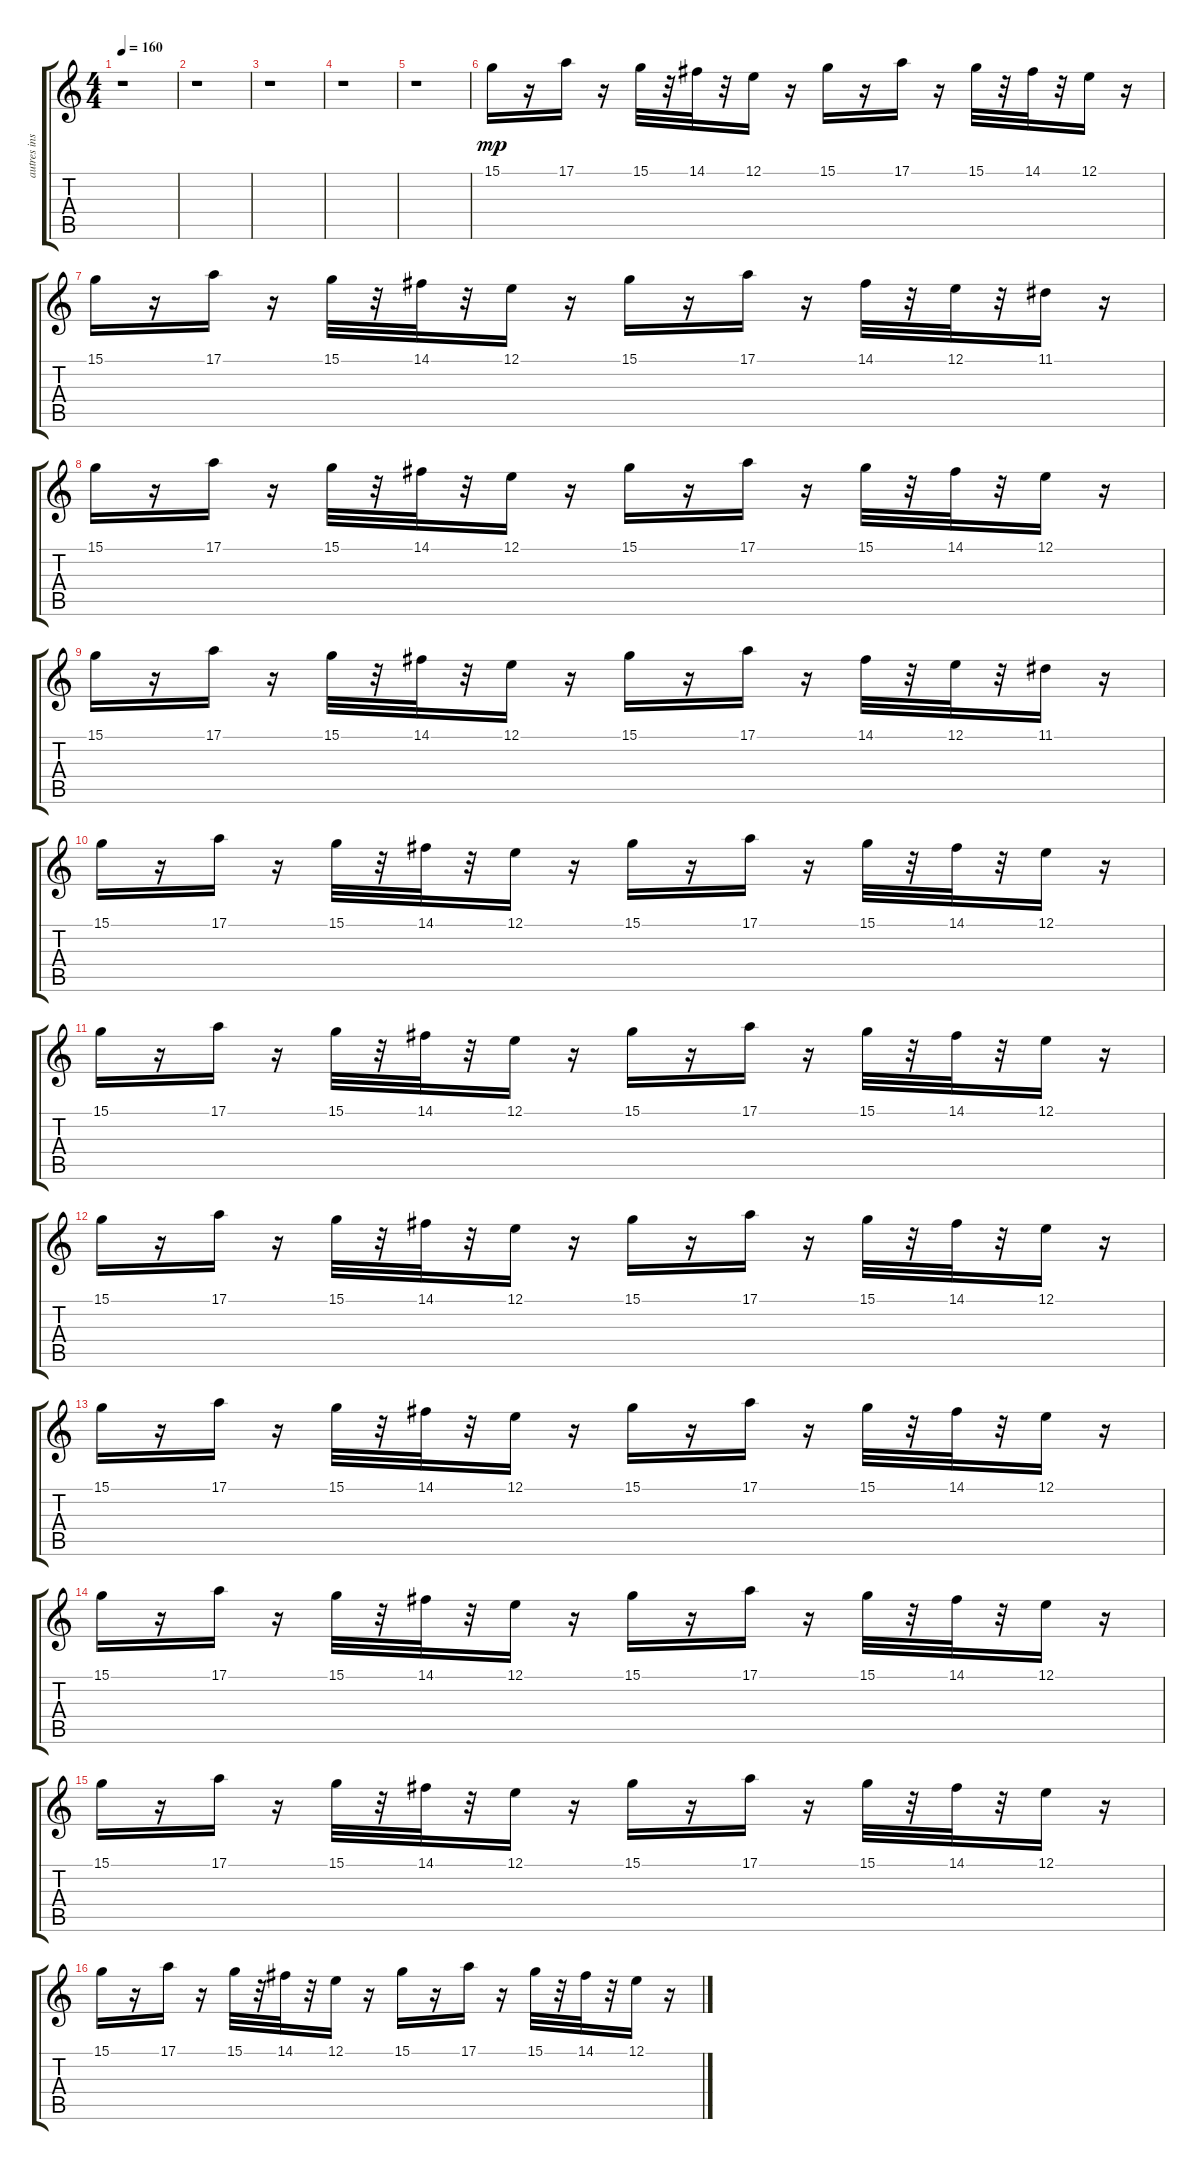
\track ("autres instruments" "autres ins") {instrument flute}
\staff {score tabs}
\tuning (E4 B3 G3 D3 A2 E2) {hide}
\ts (4 4)
\tempo 160
\clef g2
\ks c
r.1{dy mf} |
r.1 |
r.1 |
r.1 |
r.1 |
15.1.16{dy mp} r.16 17.1.16 r.16 15.1.32 r.32 14.1.32 r.32 12.1.16 r.16 15.1.16 r.16 17.1.16 r.16 15.1.32 r.32 14.1.32 r.32 12.1.16 r.16 |
15.1.16 r.16 17.1.16 r.16 15.1.32 r.32 14.1.32 r.32 12.1.16 r.16 15.1.16 r.16 17.1.16 r.16 14.1.32 r.32 12.1.32 r.32 11.1.16 r.16 |
15.1.16 r.16 17.1.16 r.16 15.1.32 r.32 14.1.32 r.32 12.1.16 r.16 15.1.16 r.16 17.1.16 r.16 15.1.32 r.32 14.1.32 r.32 12.1.16 r.16 |
15.1.16 r.16 17.1.16 r.16 15.1.32 r.32 14.1.32 r.32 12.1.16 r.16 15.1.16 r.16 17.1.16 r.16 14.1.32 r.32 12.1.32 r.32 11.1.16 r.16 |
15.1.16 r.16 17.1.16 r.16 15.1.32 r.32 14.1.32 r.32 12.1.16 r.16 15.1.16 r.16 17.1.16 r.16 15.1.32 r.32 14.1.32 r.32 12.1.16 r.16 |
15.1.16 r.16 17.1.16 r.16 15.1.32 r.32 14.1.32 r.32 12.1.16 r.16 15.1.16 r.16 17.1.16 r.16 15.1.32 r.32 14.1.32 r.32 12.1.16 r.16 |
15.1.16 r.16 17.1.16 r.16 15.1.32 r.32 14.1.32 r.32 12.1.16 r.16 15.1.16 r.16 17.1.16 r.16 15.1.32 r.32 14.1.32 r.32 12.1.16 r.16 |
15.1.16 r.16 17.1.16 r.16 15.1.32 r.32 14.1.32 r.32 12.1.16 r.16 15.1.16 r.16 17.1.16 r.16 15.1.32 r.32 14.1.32 r.32 12.1.16 r.16 |
15.1.16 r.16 17.1.16 r.16 15.1.32 r.32 14.1.32 r.32 12.1.16 r.16 15.1.16 r.16 17.1.16 r.16 15.1.32 r.32 14.1.32 r.32 12.1.16 r.16 |
15.1.16 r.16 17.1.16 r.16 15.1.32 r.32 14.1.32 r.32 12.1.16 r.16 15.1.16 r.16 17.1.16 r.16 15.1.32 r.32 14.1.32 r.32 12.1.16 r.16 |
15.1.16 r.16 17.1.16 r.16 15.1.32 r.32 14.1.32 r.32 12.1.16 r.16 15.1.16 r.16 17.1.16 r.16 15.1.32 r.32 14.1.32 r.32 12.1.16 r.16
